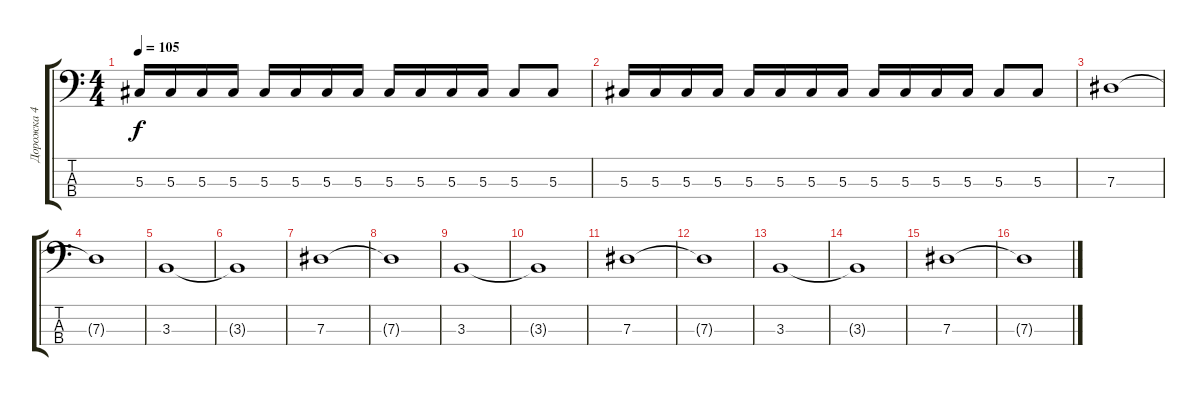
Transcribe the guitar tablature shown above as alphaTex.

\track ("Дорожка 4" "Дорожка 4") {instrument electricbasspick}
\staff {score tabs}
\tuning (Gb2 Db2 Ab1 Eb1) {hide}
\ts (4 4)
\tempo 105
\clef f4
\ks c
5.3.16{dy f} 5.3.16 5.3.16 5.3.16 5.3.16 5.3.16 5.3.16 5.3.16 5.3.16 5.3.16 5.3.16 5.3.16 5.3.8 5.3.8 |
5.3.16 5.3.16 5.3.16 5.3.16 5.3.16 5.3.16 5.3.16 5.3.16 5.3.16 5.3.16 5.3.16 5.3.16 5.3.8 5.3.8 |
7.3.1 |
7.3{t}.1 |
3.3.1 |
3.3{t}.1 |
7.3.1 |
7.3{t}.1 |
3.3.1 |
3.3{t}.1 |
7.3.1 |
7.3{t}.1 |
3.3.1 |
3.3{t}.1 |
7.3.1 |
7.3{t}.1
